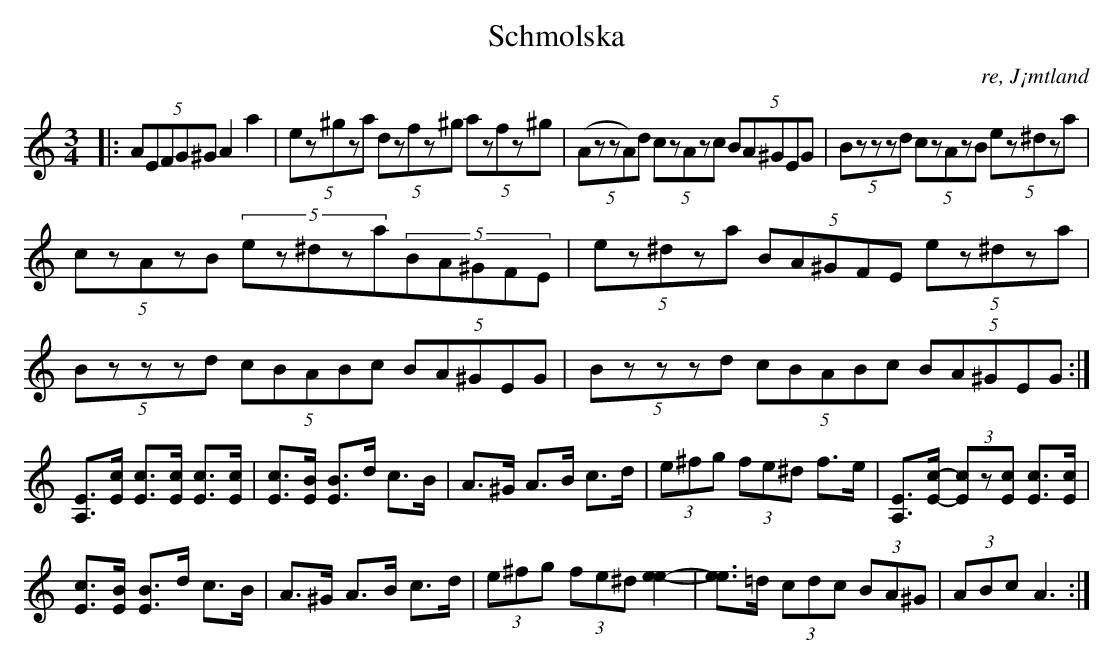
X:1
T:Schmolska
O: re, J¡mtland
M:3/4
L:1/8
K:Am
|: (5:2AEFG^G A2 a2 | (5:2ez^gza (5:2dzfz^g (5:2azfz^g | (5:2(AzzA)d (5:2czAzc (5:2BA^GEG | (5:2Bzzzd (5:2czAzB (5:2ez^dza |
(5:2czAzB (5:2ez^dza(5:2BA^GFE | (5:2ez^dza (5:2BA^GFE (5:2ez^dza | (5:2Bzzzd (5:2cBABc (5:2BA^GEG | (5:2Bzzzd (5:2cBABc (5:2BA^GEG  :|
[EA,]>[cE] [cE]>[cE] [cE]>[cE] | [cE]>[BE] [BE]>d c>B | A>^G A>B c>d | (3e^fg (3fe^d f>e | [EA,]>[c-E-] (3[cE]z[cE] [cE]>[cE] |
[cE]>[BE] [BE]>d c>B | A>^G A>B c>d | (3e^fg (3fe^d [e2-e2-] | [ee]>=d (3cdc (3BA^G | (3ABc A3 :|]
